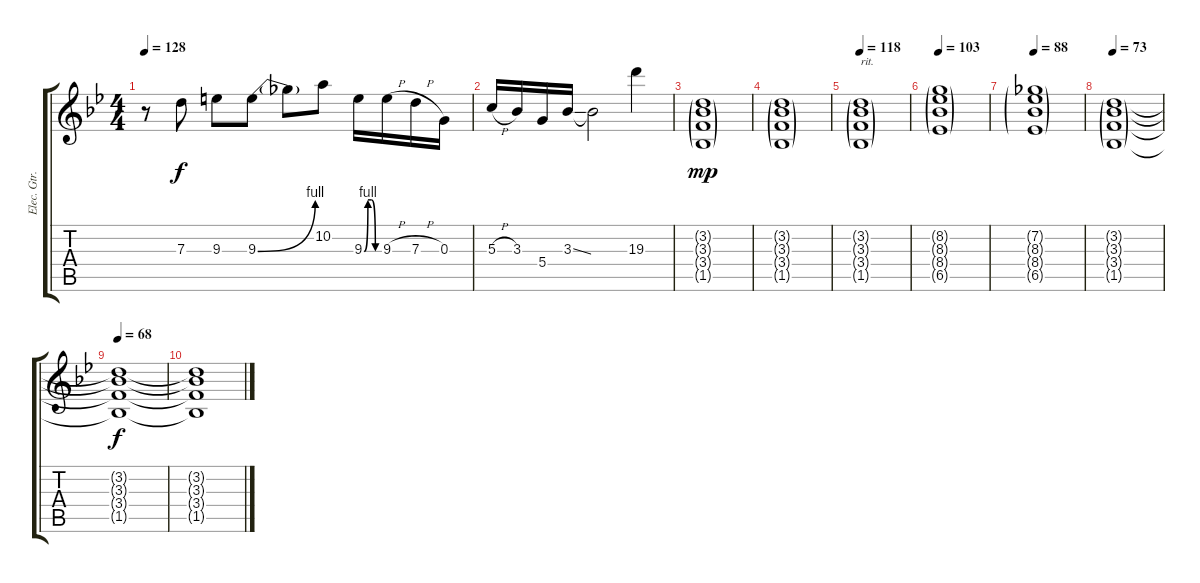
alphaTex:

\track ("Elec. Gtr." "Elec. Gtr.") {instrument overdrivenguitar}
\staff {score tabs}
\tuning (E4 B3 G3 D3 A2 E2) {hide}
\ts (4 4)
\tempo 128
\clef g2
\ks bb
r.8{dy f} 7.3.8 9.3.8 9.3{be (bend 0 0 60 4)}.8 9.3{t}.8 10.2.8 9.3{be (custom 0 0 15 4 30 4 45 0 60 0)}.16 9.3{h}.16 7.3{h}.16 0.3.16 |
5.3{h}.16 3.3.16 5.4.16 3.3{ss}.16 3.3{t}.2 19.3.4 |
(3.2{g} 3.3{g} 3.4{g} 1.5{g}).1{dy mp} |
(3.2{g} 3.3{g} 3.4{g} 1.5{g}).1 |
\tempo 118
(3.2{g} 3.3{g} 3.4{g} 1.5{g}).1{txt "rit."} |
\tempo 103
(8.2{g} 8.3{g} 8.4{g} 6.5{g}).1 |
\tempo 88
(7.2{g} 8.3{g} 8.4{g} 6.5{g}).1 |
\tempo 73
(3.2{g} 3.3{g} 3.4{g} 1.5{g}).1 |
\tempo 68
(3.2{t} 3.3{t} 3.4{t} 1.5{t}).1{dy f} |
(3.2{t} 3.3{t} 3.4{t} 1.5{t}).1{volume 0}
